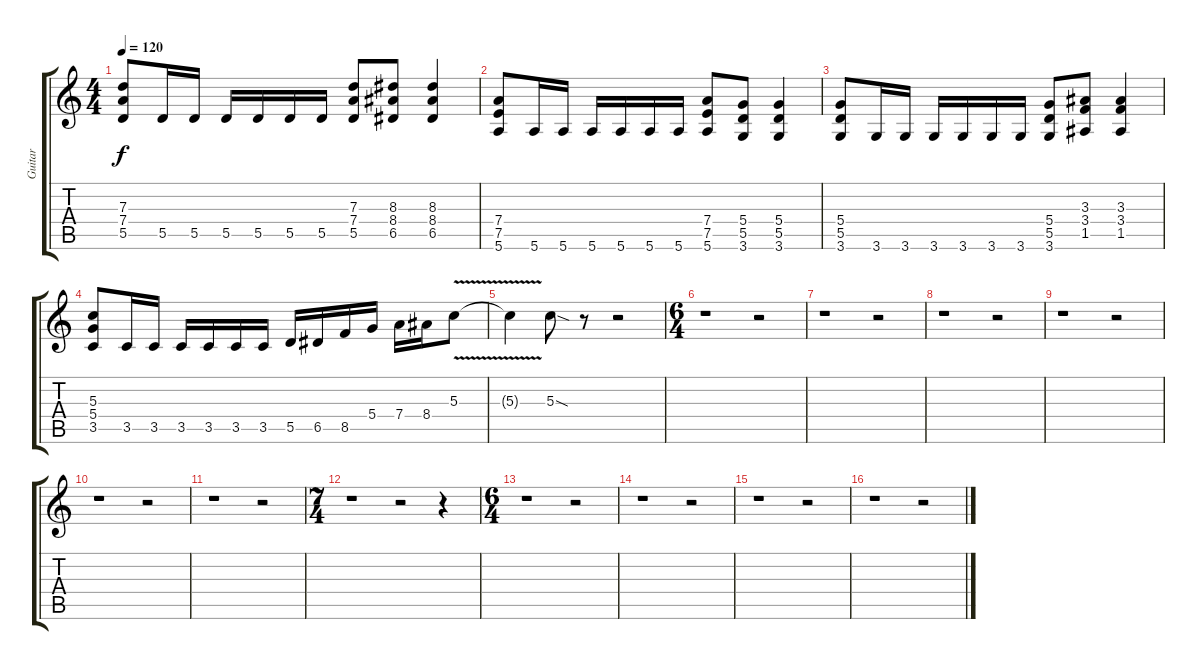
\track ("Guitar" "Guitar") {instrument distortionguitar}
\staff {score tabs}
\tuning (E4 B3 G3 D3 A2 E2) {hide}
\ts (4 4)
\tempo 120
\clef g2
\ks c
(7.3 7.4 5.5).8{dy f} 5.5.16 5.5.16 5.5.16 5.5.16 5.5.16 5.5.16 (7.3 7.4 5.5).8 (8.3 8.4 6.5).8 (8.3 8.4 6.5).4 |
(7.4 7.5 5.6).8 5.6.16 5.6.16 5.6.16 5.6.16 5.6.16 5.6.16 (7.4 7.5 5.6).8 (5.4 5.5 3.6).8 (5.4 5.5 3.6).4 |
(5.4 5.5 3.6).8 3.6.16 3.6.16 3.6.16 3.6.16 3.6.16 3.6.16 (5.4 5.5 3.6).8 (3.3 3.4 1.5).8 (3.3 3.4 1.5).4 |
(5.3 5.4 3.5).8 3.5.16 3.5.16 3.5.16 3.5.16 3.5.16 3.5.16 5.5.16 6.5.16 8.5.16 5.4.16 7.4.16 8.4.16 5.3{v}.8 |
5.3{t}.4 5.3{sod}.8 r.8 r.2 |
\ts (6 4)
r.1 r.2 |
r.1 r.2 |
r.1 r.2 |
r.1 r.2 |
r.1 r.2 |
r.1 r.2 |
\ts (7 4)
r.1 r.2 r.4 |
\ts (6 4)
r.1 r.2 |
r.1 r.2 |
r.1 r.2 |
r.1 r.2
